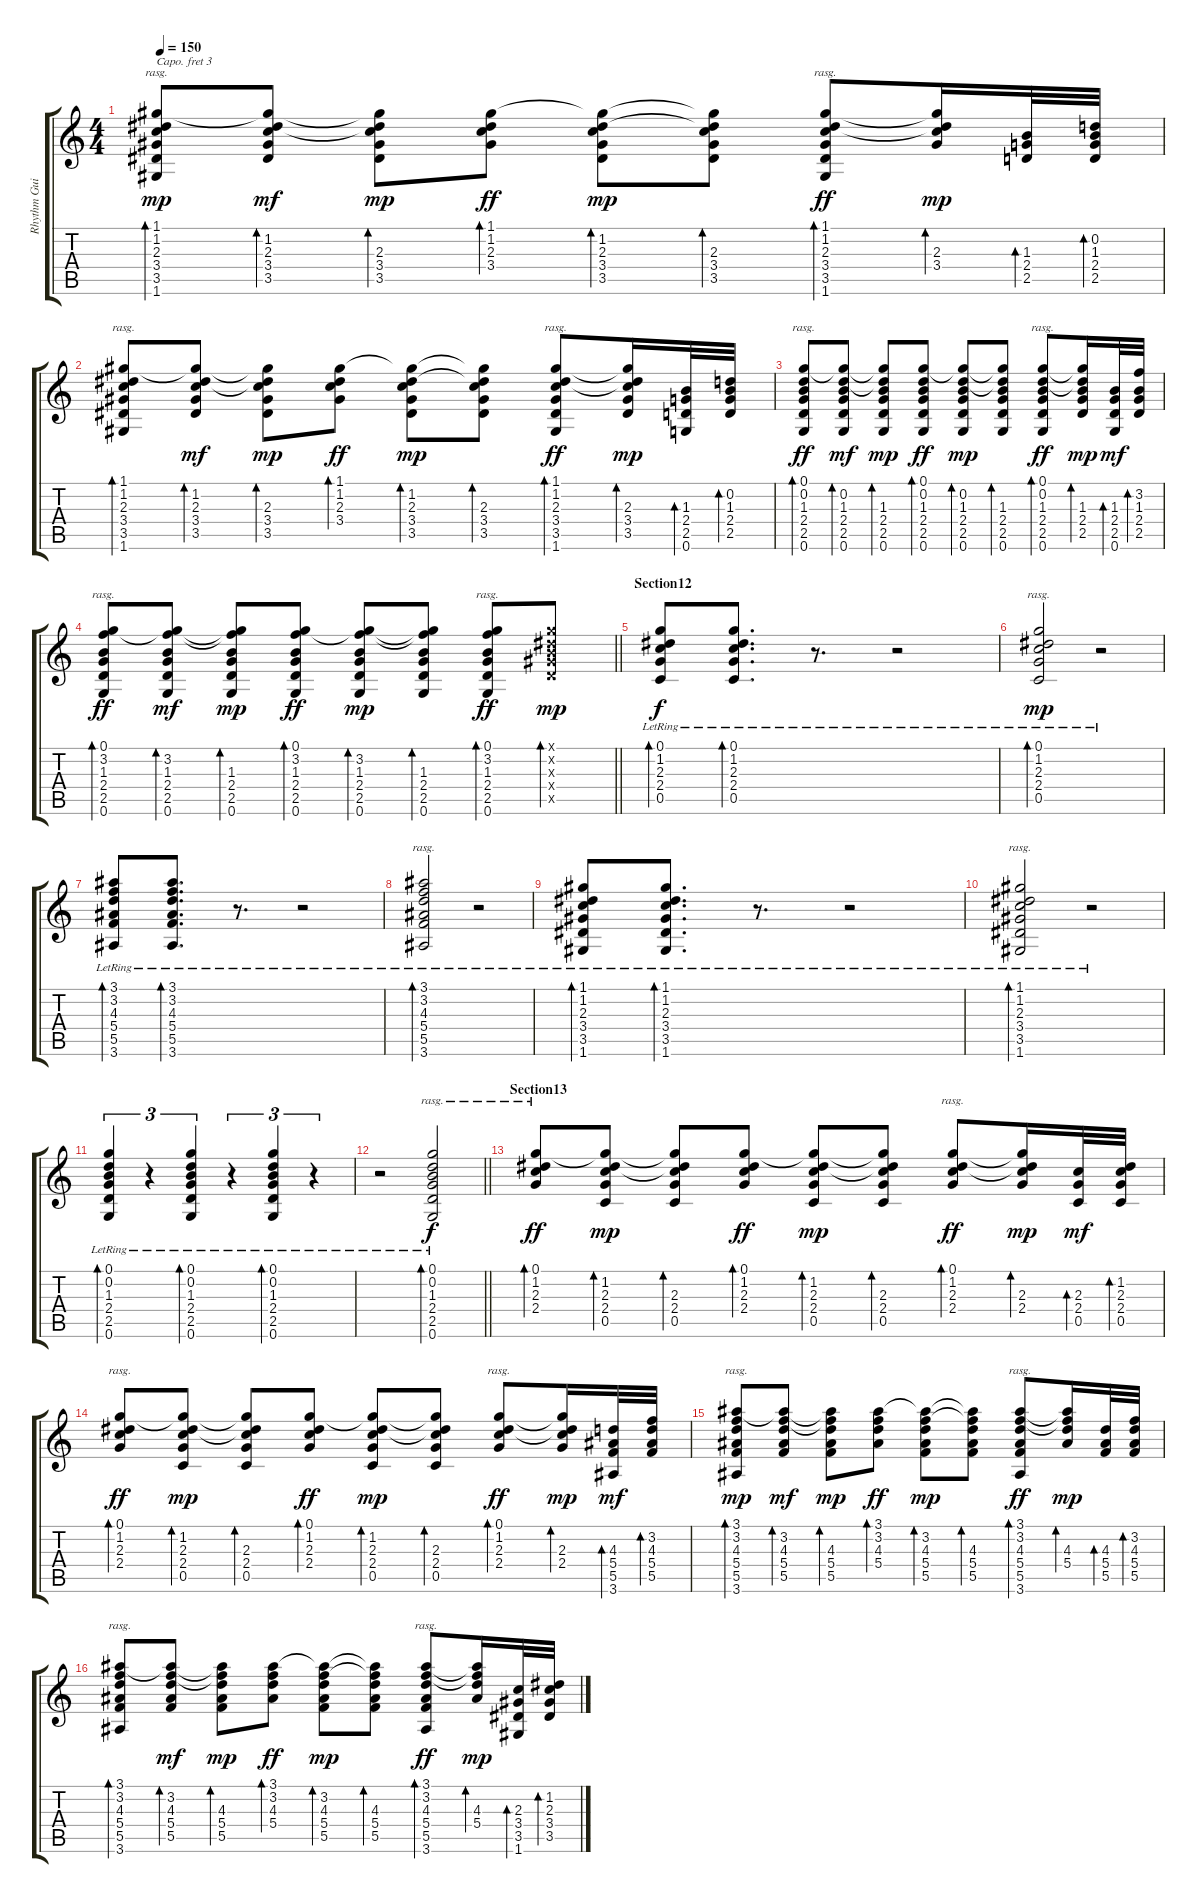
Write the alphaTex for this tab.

\track ("Rhythm Guitar 1" "Rhythm Gui") {instrument acousticguitarnylon}
\staff {score tabs}
\capo 3
\tuning (E4 B3 G3 D3 A2 E2) {hide}
\ts (4 4)
\tempo 150
\clef g2
\ks c
(1.1 1.2 2.3 3.4 3.5 1.6).8{bd 480 rasg ii dy mp} (1.1{t} 1.2 2.3 3.4 3.5).8{bd 60 dy mf} (1.1{t} 1.2{t} 2.3 3.4 3.5).8{bd 60 dy mp} (1.1 1.2 2.3 3.4).8{bd 60 dy ff} (1.1{t} 1.2 2.3 3.4 3.5).8{bd 60 dy mp} (1.1{t} 1.2{t} 2.3 3.4 3.5).8{bd 60} (1.1 1.2 2.3 3.4 3.5 1.6).8{bd 120 rasg ii dy ff} (1.1{t} 1.2{t} 2.3 3.4).16{bd 120 dy mp} (1.3 2.4 2.5).32{bd 60} (0.2 1.3 2.4 2.5).32{bd 60} |
(1.1 1.2 2.3 3.4 3.5 1.6).8{bd 480 rasg ii} (1.1{t} 1.2 2.3 3.4 3.5).8{bd 60 dy mf} (1.1{t} 1.2{t} 2.3 3.4 3.5).8{bd 60 dy mp} (1.1 1.2 2.3 3.4).8{bd 60 dy ff} (1.1{t} 1.2 2.3 3.4 3.5).8{bd 60 dy mp} (1.1{t} 1.2{t} 2.3 3.4 3.5).8{bd 60} (1.1 1.2 2.3 3.4 3.5 1.6).8{bd 120 rasg ii dy ff} (1.1{t} 1.2{t} 2.3 3.4 3.5).16{bd 120 dy mp} (1.3 2.4 2.5 0.6).32{bd 60} (0.2 1.3 2.4 2.5).32{bd 60} |
(0.1 0.2 1.3 2.4 2.5 0.6).8{bd 480 rasg ii dy ff} (0.1{t} 0.2 1.3 2.4 2.5 0.6).8{bd 60 dy mf} (0.1{t} 0.2{t} 1.3 2.4 2.5 0.6).8{bd 60 dy mp} (0.1 0.2 1.3 2.4 2.5 0.6).8{bd 60 dy ff} (0.1{t} 0.2 1.3 2.4 2.5 0.6).8{bd 60 dy mp} (0.1{t} 0.2{t} 1.3 2.4 2.5 0.6).8{bd 60} (0.1 0.2 1.3 2.4 2.5 0.6).8{bd 120 rasg ii dy ff} (0.1{t} 0.2{t} 1.3 2.4 2.5).16{bd 120 dy mp} (1.3 2.4 2.5 0.6).32{bd 60 dy mf} (3.2 1.3 2.4 2.5).32{bd 60} |
\barLineRight lightlight
(0.1 3.2 1.3 2.4 2.5 0.6).8{bd 480 rasg ii dy ff} (0.1{t} 3.2 1.3 2.4 2.5 0.6).8{bd 60 dy mf} (0.1{t} 3.2{t} 1.3 2.4 2.5 0.6).8{bd 60 dy mp} (0.1 3.2 1.3 2.4 2.5 0.6).8{bd 60 dy ff} (0.1{t} 3.2 1.3 2.4 2.5 0.6).8{bd 60 dy mp} (0.1{t} 3.2{t} 1.3 2.4 2.5 0.6).8{bd 60} (0.1 3.2 1.3 2.4 2.5 0.6).8{bd 120 rasg ii dy ff} (0.1{x} 1.2{x} 1.3{x} 3.4{x} 2.5{x}).8{bd 120 dy mp} |
\section ("" "Section12")
(0.1{lr} 1.2{lr} 2.3{lr} 2.4{lr} 0.5{lr}).8{bd 60 dy f} (0.1{lr} 1.2{lr} 2.3{lr} 2.4{lr} 0.5{lr}).8{d bd 60} r.8{d} r.2 |
(0.1{lr} 1.2{lr} 2.3{lr} 2.4{lr} 0.5{lr}).2{bd 60 rasg ii dy mp} r.2 |
(3.1{lr} 3.2{lr} 4.3{lr} 5.4{lr} 5.5{lr} 3.6{lr}).8{bd 60} (3.1{lr} 3.2{lr} 4.3{lr} 5.4{lr} 5.5{lr} 3.6{lr}).8{d bd 60} r.8{d} r.2 |
(3.1{lr} 3.2{lr} 4.3{lr} 5.4{lr} 5.5{lr} 3.6{lr}).2{bd 60 rasg ii} r.2 |
(1.1{lr} 1.2{lr} 2.3{lr} 3.4{lr} 3.5{lr} 1.6{lr}).8{bd 60} (1.1{lr} 1.2{lr} 2.3{lr} 3.4{lr} 3.5{lr} 1.6{lr}).8{d bd 60} r.8{d} r.2 |
(1.1{lr} 1.2{lr} 2.3{lr} 3.4{lr} 3.5{lr} 1.6{lr}).2{bd 60 rasg ii} r.2 |
(0.1{lr} 0.2{lr} 1.3{lr} 2.4{lr} 2.5{lr} 0.6{lr}).4{tu (3 2) bd 60} r.4{tu (3 2)} (0.1{lr} 0.2{lr} 1.3{lr} 2.4{lr} 2.5{lr} 0.6{lr}).4{tu (3 2) bd 120} r.4{tu (3 2)} (0.1{lr} 0.2{lr} 1.3{lr} 2.4{lr} 2.5{lr} 0.6{lr}).4{tu (3 2) bd 120} r.4{tu (3 2)} |
\barLineRight lightlight
r.2 (0.1{lr} 0.2{lr} 1.3{lr} 2.4{lr} 2.5{lr} 0.6{lr}).2{bd 60 rasg ii dy f} |
\section ("" "Section13")
(0.1 1.2 2.3 2.4).8{bd 480 rasg ii dy ff} (0.1{t} 1.2 2.3 2.4 0.5).8{bd 60 dy mp} (0.1{t} 1.2{t} 2.3 2.4 0.5).8{bd 60} (0.1 1.2 2.3 2.4).8{bd 60 dy ff} (0.1{t} 1.2 2.3 2.4 0.5).8{bd 60 dy mp} (0.1{t} 1.2{t} 2.3 2.4 0.5).8{bd 60} (0.1 1.2 2.3 2.4).8{bd 120 rasg ii dy ff} (0.1{t} 1.2{t} 2.3 2.4).16{bd 120 dy mp} (2.3 2.4 0.5).32{bd 60 dy mf} (1.2 2.3 2.4 0.5).32{bd 60} |
(0.1 1.2 2.3 2.4).8{bd 480 rasg ii dy ff} (0.1{t} 1.2 2.3 2.4 0.5).8{bd 60 dy mp} (0.1{t} 1.2{t} 2.3 2.4 0.5).8{bd 60} (0.1 1.2 2.3 2.4).8{bd 60 dy ff} (0.1{t} 1.2 2.3 2.4 0.5).8{bd 60 dy mp} (0.1{t} 1.2{t} 2.3 2.4 0.5).8{bd 60} (0.1 1.2 2.3 2.4).8{bd 120 rasg ii dy ff} (0.1{t} 1.2{t} 2.3 2.4).16{bd 120 dy mp} (4.3 5.4 5.5 3.6).32{bd 60 dy mf} (3.2 4.3 5.4 5.5).32{bd 60} |
(3.1 3.2 4.3 5.4 5.5 3.6).8{bd 480 rasg ii dy mp} (3.1{t} 3.2 4.3 5.4 5.5).8{bd 60 dy mf} (3.1{t} 3.2{t} 4.3 5.4 5.5).8{bd 60 dy mp} (3.1 3.2 4.3 5.4).8{bd 60 dy ff} (3.1{t} 3.2 4.3 5.4 5.5).8{bd 60 dy mp} (3.1{t} 3.2{t} 4.3 5.4 5.5).8{bd 60} (3.1 3.2 4.3 5.4 5.5 3.6).8{bd 120 rasg ii dy ff} (3.1{t} 3.2{t} 4.3 5.4).16{bd 120 dy mp} (4.3 5.4 5.5).32{bd 60} (3.2 4.3 5.4 5.5).32{bd 60} |
(3.1 3.2 4.3 5.4 5.5 3.6).8{bd 480 rasg ii} (3.1{t} 3.2 4.3 5.4 5.5).8{bd 60 dy mf} (3.1{t} 3.2{t} 4.3 5.4 5.5).8{bd 60 dy mp} (3.1 3.2 4.3 5.4).8{bd 60 dy ff} (3.1{t} 3.2 4.3 5.4 5.5).8{bd 60 dy mp} (3.1{t} 3.2{t} 4.3 5.4 5.5).8{bd 60} (3.1 3.2 4.3 5.4 5.5 3.6).8{bd 120 rasg ii dy ff} (3.1{t} 3.2{t} 4.3 5.4).16{bd 120 dy mp} (2.3 3.4 3.5 1.6).32{bd 60} (1.2 2.3 3.4 3.5).32{bd 60}
